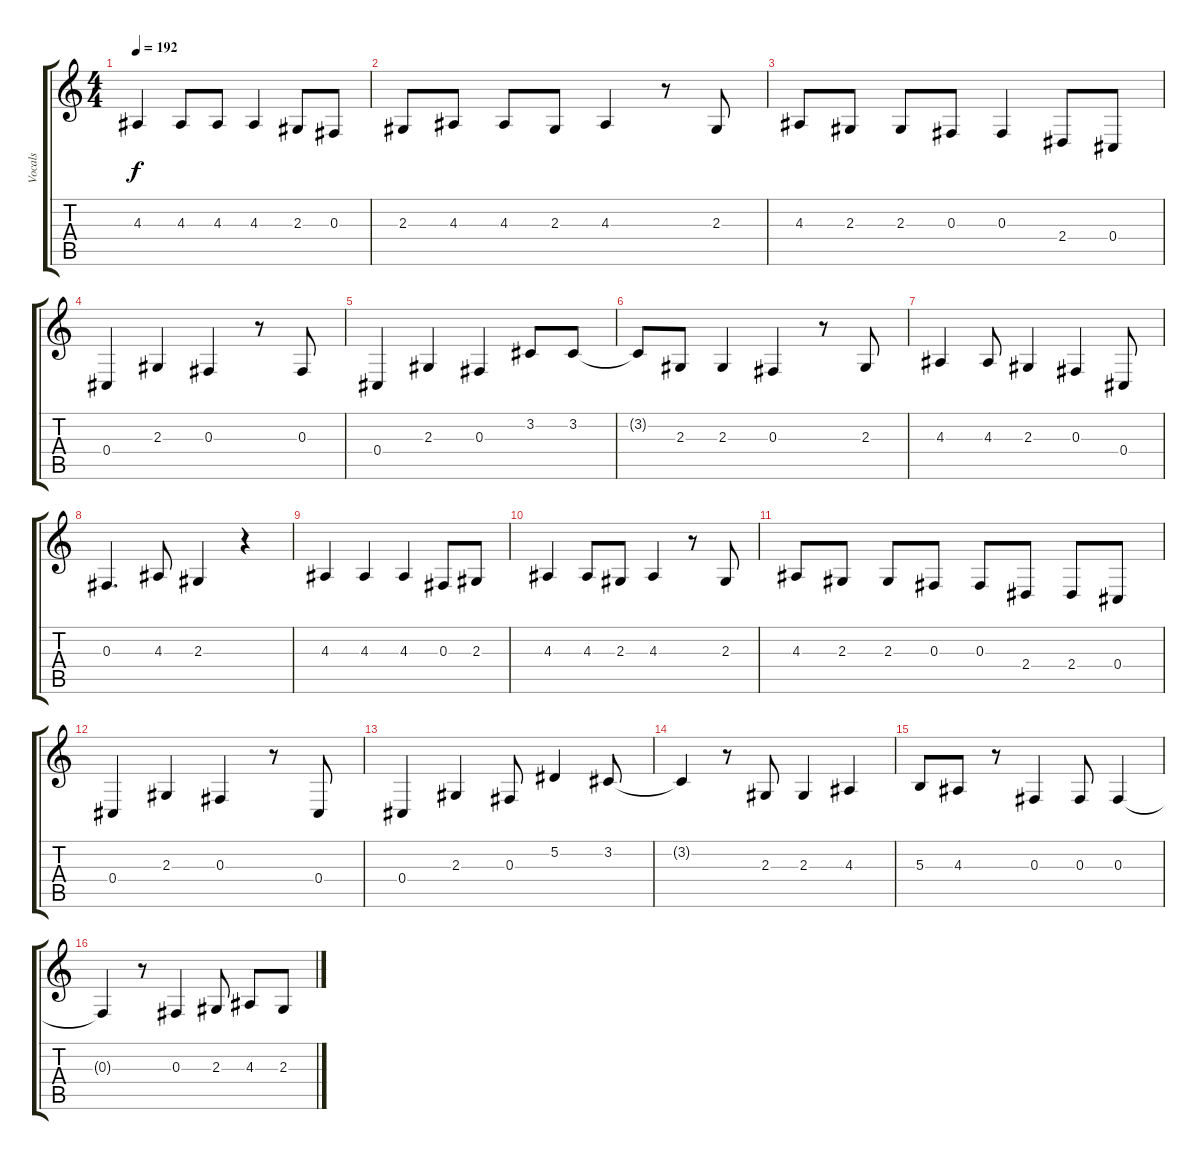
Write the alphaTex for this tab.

\track ("Vocals" "Vocals") {instrument oboe}
\staff {score tabs}
\tuning (Eb4 Bb3 Gb3 Db3 Ab2 Eb2) {hide}
\ts (4 4)
\tempo 192
\clef g2
\ks c
4.3.4{dy f} 4.3.8 4.3.8 4.3.4 2.3.8 0.3.8 |
2.3.8 4.3.8 4.3.8 2.3.8 4.3.4 r.8 2.3.8 |
4.3.8 2.3.8 2.3.8 0.3.8 0.3.4 2.4.8 0.4.8 |
0.4.4 2.3.4 0.3.4 r.8 0.3.8 |
0.4.4 2.3.4 0.3.4 3.2.8 3.2.8 |
3.2{t}.8 2.3.8 2.3.4 0.3.4 r.8 2.3.8 |
4.3.4 4.3.8 2.3.4 0.3.4 0.4.8 |
0.3.4{d} 4.3.8 2.3.4 r.4 |
4.3.4 4.3.4 4.3.4 0.3.8 2.3.8 |
4.3.4 4.3.8 2.3.8 4.3.4 r.8 2.3.8 |
4.3.8 2.3.8 2.3.8 0.3.8 0.3.8 2.4.8 2.4.8 0.4.8 |
0.4.4 2.3.4 0.3.4 r.8 0.4.8 |
0.4.4 2.3.4 0.3.8 5.2.4 3.2.8 |
3.2{t}.4 r.8 2.3.8 2.3.4 4.3.4 |
5.3.8 4.3.8 r.8 0.3.4 0.3.8 0.3.4 |
0.3{t}.4 r.8 0.3.4 2.3.8 4.3.8 2.3.8
